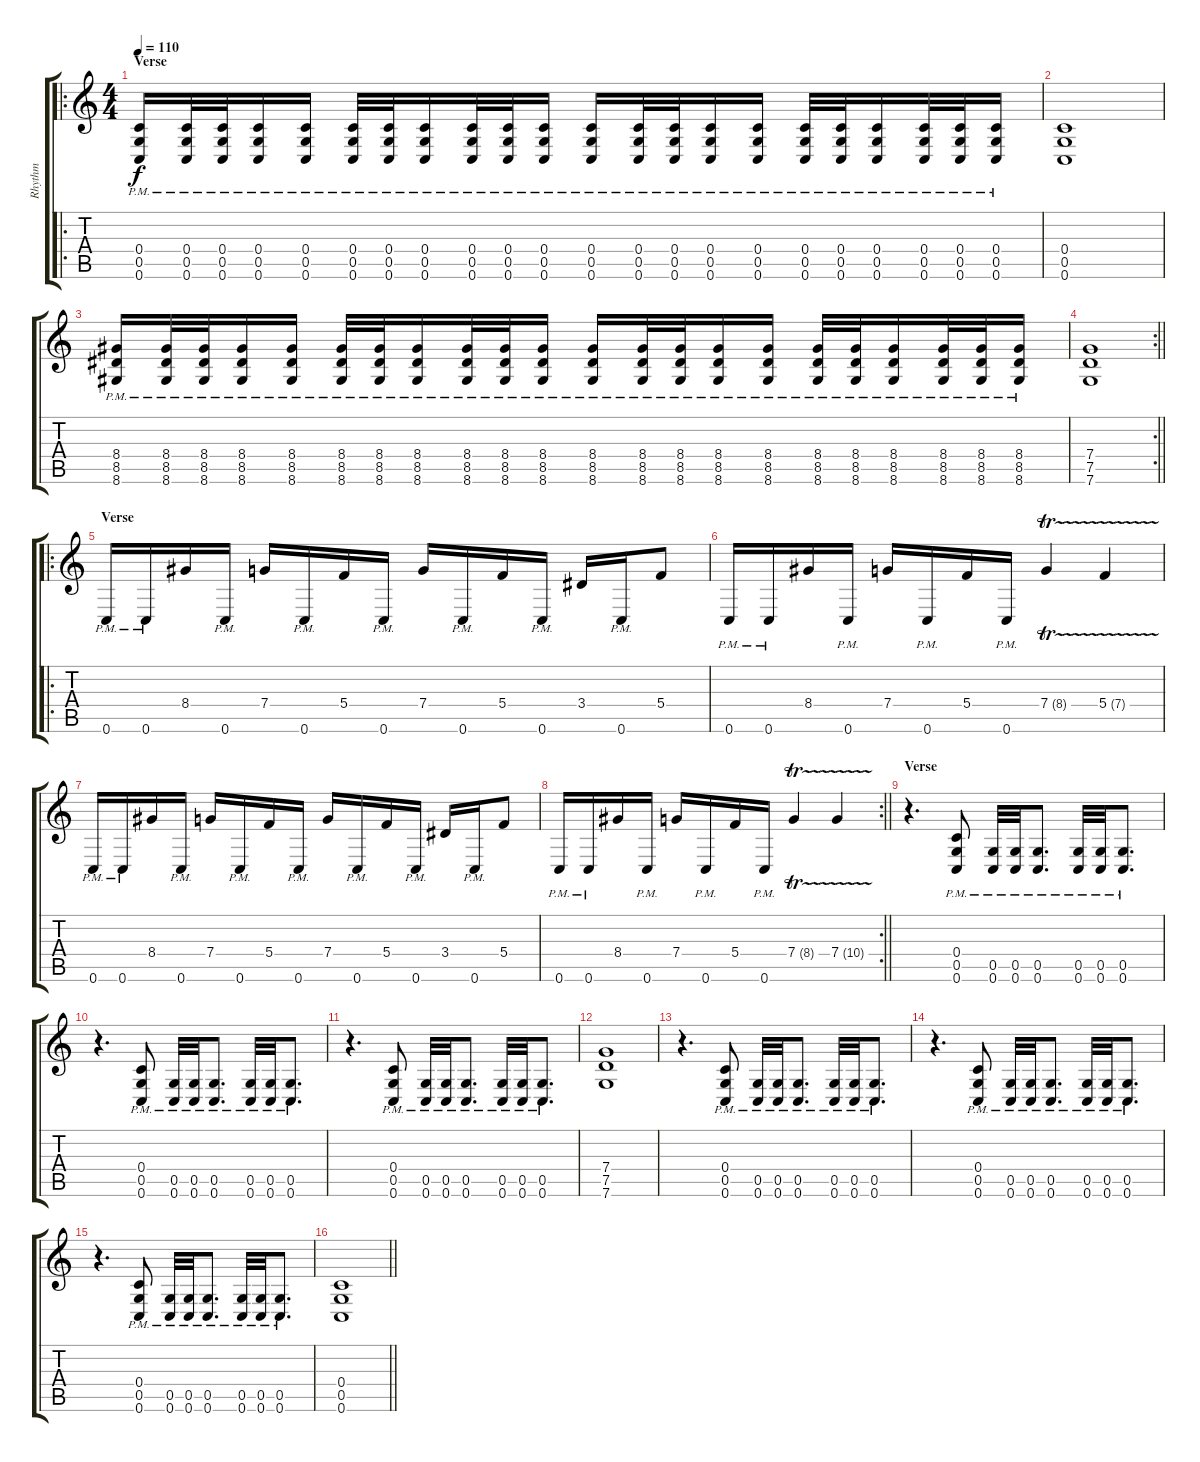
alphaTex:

\track ("Rhythm" "Rhythm") {instrument distortionguitar}
\staff {score tabs}
\tuning (D4 A3 F3 C3 G2 C2) {hide}
\ro
\ts (4 4)
\section ("" "Verse ")
\tempo 110
\clef g2
\ks c
(0.4{pm} 0.5{pm} 0.6{pm}).16{dy f} (0.4{pm} 0.5{pm} 0.6{pm}).32 (0.4{pm} 0.5{pm} 0.6{pm}).32 (0.4{pm} 0.5{pm} 0.6{pm}).16 (0.4{pm} 0.5{pm} 0.6{pm}).16 (0.4{pm} 0.5{pm} 0.6{pm}).32 (0.4{pm} 0.5{pm} 0.6{pm}).32 (0.4{pm} 0.5{pm} 0.6{pm}).16 (0.4{pm} 0.5{pm} 0.6{pm}).32 (0.4{pm} 0.5{pm} 0.6{pm}).32 (0.4{pm} 0.5{pm} 0.6{pm}).16 (0.4{pm} 0.5{pm} 0.6{pm}).16 (0.4{pm} 0.5{pm} 0.6{pm}).32 (0.4{pm} 0.5{pm} 0.6{pm}).32 (0.4{pm} 0.5{pm} 0.6{pm}).16 (0.4{pm} 0.5{pm} 0.6{pm}).16 (0.4{pm} 0.5{pm} 0.6{pm}).32 (0.4{pm} 0.5{pm} 0.6{pm}).32 (0.4{pm} 0.5{pm} 0.6{pm}).16 (0.4{pm} 0.5{pm} 0.6{pm}).32 (0.4{pm} 0.5{pm} 0.6{pm}).32 (0.4{pm} 0.5{pm} 0.6{pm}).16 |
(0.4 0.5 0.6).1 |
(8.4{pm} 8.5{pm} 8.6{pm}).16 (8.4{pm} 8.5{pm} 8.6{pm}).32 (8.4{pm} 8.5{pm} 8.6{pm}).32 (8.4{pm} 8.5{pm} 8.6{pm}).16 (8.4{pm} 8.5{pm} 8.6{pm}).16 (8.4{pm} 8.5{pm} 8.6{pm}).32 (8.4{pm} 8.5{pm} 8.6{pm}).32 (8.4{pm} 8.5{pm} 8.6{pm}).16 (8.4{pm} 8.5{pm} 8.6{pm}).32 (8.4{pm} 8.5{pm} 8.6{pm}).32 (8.4{pm} 8.5{pm} 8.6{pm}).16 (8.4{pm} 8.5{pm} 8.6{pm}).16 (8.4{pm} 8.5{pm} 8.6{pm}).32 (8.4{pm} 8.5{pm} 8.6{pm}).32 (8.4{pm} 8.5{pm} 8.6{pm}).16 (8.4{pm} 8.5{pm} 8.6{pm}).16 (8.4{pm} 8.5{pm} 8.6{pm}).32 (8.4{pm} 8.5{pm} 8.6{pm}).32 (8.4{pm} 8.5{pm} 8.6{pm}).16 (8.4{pm} 8.5{pm} 8.6{pm}).32 (8.4{pm} 8.5{pm} 8.6{pm}).32 (8.4{pm} 8.5{pm} 8.6{pm}).16 |
\rc 2
\barLineRight lightlight
(7.4 7.5 7.6).1 |
\ro
\section ("" "Verse ")
0.6{pm}.16 0.6{pm}.16 8.4.16 0.6{pm}.16 7.4.16 0.6{pm}.16 5.4.16 0.6{pm}.16 7.4.16 0.6{pm}.16 5.4.16 0.6{pm}.16 3.4.16 0.6{pm}.16 5.4.8 |
0.6{pm}.16 0.6{pm}.16 8.4.16 0.6{pm}.16 7.4.16 0.6{pm}.16 5.4.16 0.6{pm}.16 7.4{tr (8 16)}.4 5.4{tr (7 16)}.4 |
0.6{pm}.16 0.6{pm}.16 8.4.16 0.6{pm}.16 7.4.16 0.6{pm}.16 5.4.16 0.6{pm}.16 7.4.16 0.6{pm}.16 5.4.16 0.6{pm}.16 3.4.16 0.6{pm}.16 5.4.8 |
\rc 2
\barLineRight lightlight
0.6{pm}.16 0.6{pm}.16 8.4.16 0.6{pm}.16 7.4.16 0.6{pm}.16 5.4.16 0.6{pm}.16 7.4{tr (8 16)}.4 7.4{tr (10 16)}.4 |
\section ("" "Verse")
r.4{d} (0.4{pm} 0.5{pm} 0.6{pm}).8 (0.5{pm} 0.6{pm}).32 (0.5{pm} 0.6{pm}).32 (0.5{pm} 0.6{pm}).8{d} (0.5{pm} 0.6{pm}).32 (0.5{pm} 0.6{pm}).32 (0.5{pm} 0.6{pm}).8{d} |
r.4{d} (0.4{pm} 0.5{pm} 0.6{pm}).8 (0.5{pm} 0.6{pm}).32 (0.5{pm} 0.6{pm}).32 (0.5{pm} 0.6{pm}).8{d} (0.5{pm} 0.6{pm}).32 (0.5{pm} 0.6{pm}).32 (0.5{pm} 0.6{pm}).8{d} |
r.4{d} (0.4{pm} 0.5{pm} 0.6{pm}).8 (0.5{pm} 0.6{pm}).32 (0.5{pm} 0.6{pm}).32 (0.5{pm} 0.6{pm}).8{d} (0.5{pm} 0.6{pm}).32 (0.5{pm} 0.6{pm}).32 (0.5{pm} 0.6{pm}).8{d} |
(7.4 7.5 7.6).1 |
r.4{d} (0.4{pm} 0.5{pm} 0.6{pm}).8 (0.5{pm} 0.6{pm}).32 (0.5{pm} 0.6{pm}).32 (0.5{pm} 0.6{pm}).8{d} (0.5{pm} 0.6{pm}).32 (0.5{pm} 0.6{pm}).32 (0.5{pm} 0.6{pm}).8{d} |
r.4{d} (0.4{pm} 0.5{pm} 0.6{pm}).8 (0.5{pm} 0.6{pm}).32 (0.5{pm} 0.6{pm}).32 (0.5{pm} 0.6{pm}).8{d} (0.5{pm} 0.6{pm}).32 (0.5{pm} 0.6{pm}).32 (0.5{pm} 0.6{pm}).8{d} |
r.4{d} (0.4{pm} 0.5{pm} 0.6{pm}).8 (0.5{pm} 0.6{pm}).32 (0.5{pm} 0.6{pm}).32 (0.5{pm} 0.6{pm}).8{d} (0.5{pm} 0.6{pm}).32 (0.5{pm} 0.6{pm}).32 (0.5{pm} 0.6{pm}).8{d} |
\barLineRight lightlight
(0.4 0.5 0.6).1
